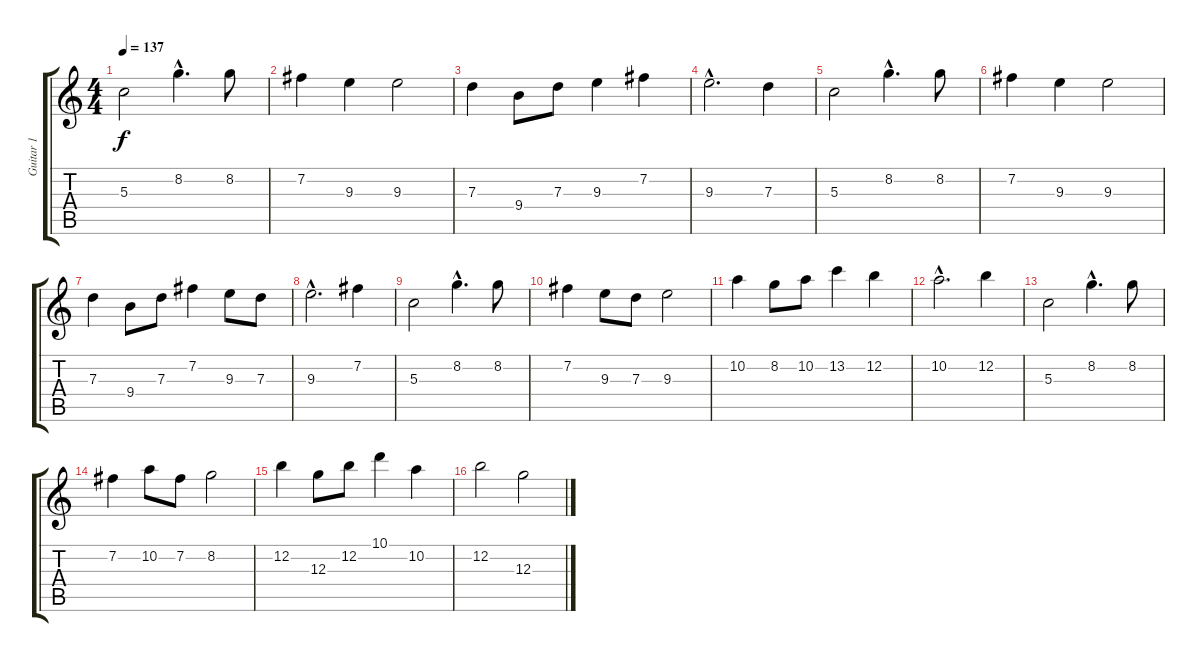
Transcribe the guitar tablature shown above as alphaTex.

\track ("Guitar 1" "Guitar 1") {instrument acousticguitarsteel}
\staff {score tabs}
\tuning (E4 B3 G3 D3 A2 E2) {hide}
\ts (4 4)
\tempo 137
\clef g2
\ks c
5.3.2{dy f} 8.2{hac}.4{d} 8.2.8 |
7.2.4 9.3.4 9.3.2 |
7.3.4 9.4.8 7.3.8 9.3.4 7.2.4 |
9.3{hac}.2{d} 7.3.4 |
5.3.2 8.2{hac}.4{d} 8.2.8 |
7.2.4 9.3.4 9.3.2 |
7.3.4 9.4.8 7.3.8 7.2.4 9.3.8 7.3.8 |
9.3{hac}.2{d} 7.2.4 |
5.3.2 8.2{hac}.4{d} 8.2.8 |
7.2.4 9.3.8 7.3.8 9.3.2 |
10.2.4 8.2.8 10.2.8 13.2.4 12.2.4 |
10.2{hac}.2{d} 12.2.4 |
5.3.2 8.2{hac}.4{d} 8.2.8 |
7.2.4 10.2.8 7.2.8 8.2.2 |
12.2.4 12.3.8 12.2.8 10.1.4 10.2.4 |
12.2.2 12.3.2
